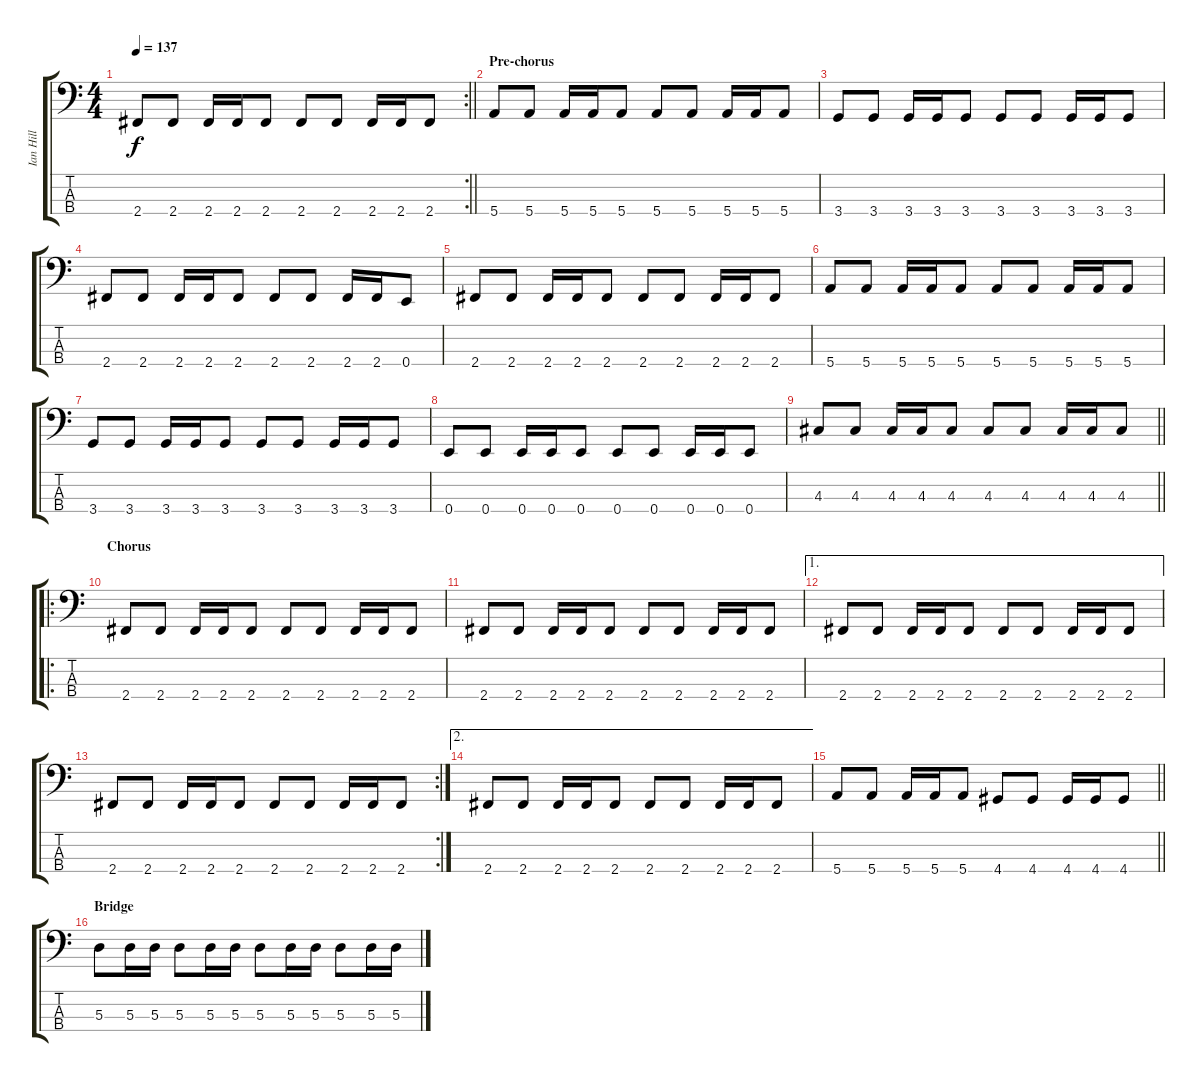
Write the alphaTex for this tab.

\track ("Ian Hill" "Ian Hill") {instrument electricbasspick}
\staff {score tabs}
\tuning (G2 D2 A1 E1) {hide}
\rc 2
\ts (4 4)
\tempo 137
\clef f4
\barLineRight lightlight
\ks c
2.4.8{dy f} 2.4.8 2.4.16 2.4.16 2.4.8 2.4.8 2.4.8 2.4.16 2.4.16 2.4.8 |
\section ("" "Pre-chorus")
5.4.8 5.4.8 5.4.16 5.4.16 5.4.8 5.4.8 5.4.8 5.4.16 5.4.16 5.4.8 |
3.4.8 3.4.8 3.4.16 3.4.16 3.4.8 3.4.8 3.4.8 3.4.16 3.4.16 3.4.8 |
2.4.8 2.4.8 2.4.16 2.4.16 2.4.8 2.4.8 2.4.8 2.4.16 2.4.16 0.4.8 |
2.4.8 2.4.8 2.4.16 2.4.16 2.4.8 2.4.8 2.4.8 2.4.16 2.4.16 2.4.8 |
5.4.8 5.4.8 5.4.16 5.4.16 5.4.8 5.4.8 5.4.8 5.4.16 5.4.16 5.4.8 |
3.4.8 3.4.8 3.4.16 3.4.16 3.4.8 3.4.8 3.4.8 3.4.16 3.4.16 3.4.8 |
0.4.8 0.4.8 0.4.16 0.4.16 0.4.8 0.4.8 0.4.8 0.4.16 0.4.16 0.4.8 |
\barLineRight lightlight
4.3.8 4.3.8 4.3.16 4.3.16 4.3.8 4.3.8 4.3.8 4.3.16 4.3.16 4.3.8 |
\ro
\section ("" "Chorus")
2.4.8 2.4.8 2.4.16 2.4.16 2.4.8 2.4.8 2.4.8 2.4.16 2.4.16 2.4.8 |
2.4.8 2.4.8 2.4.16 2.4.16 2.4.8 2.4.8 2.4.8 2.4.16 2.4.16 2.4.8 |
\ae 1
2.4.8 2.4.8 2.4.16 2.4.16 2.4.8 2.4.8 2.4.8 2.4.16 2.4.16 2.4.8 |
\rc 2
2.4.8 2.4.8 2.4.16 2.4.16 2.4.8 2.4.8 2.4.8 2.4.16 2.4.16 2.4.8 |
\ae 2
2.4.8 2.4.8 2.4.16 2.4.16 2.4.8 2.4.8 2.4.8 2.4.16 2.4.16 2.4.8 |
\barLineRight lightlight
5.4.8 5.4.8 5.4.16 5.4.16 5.4.8 4.4.8 4.4.8 4.4.16 4.4.16 4.4.8 |
\section ("" "Bridge")
5.3.8 5.3.16 5.3.16 5.3.8 5.3.16 5.3.16 5.3.8 5.3.16 5.3.16 5.3.8 5.3.16 5.3.16
